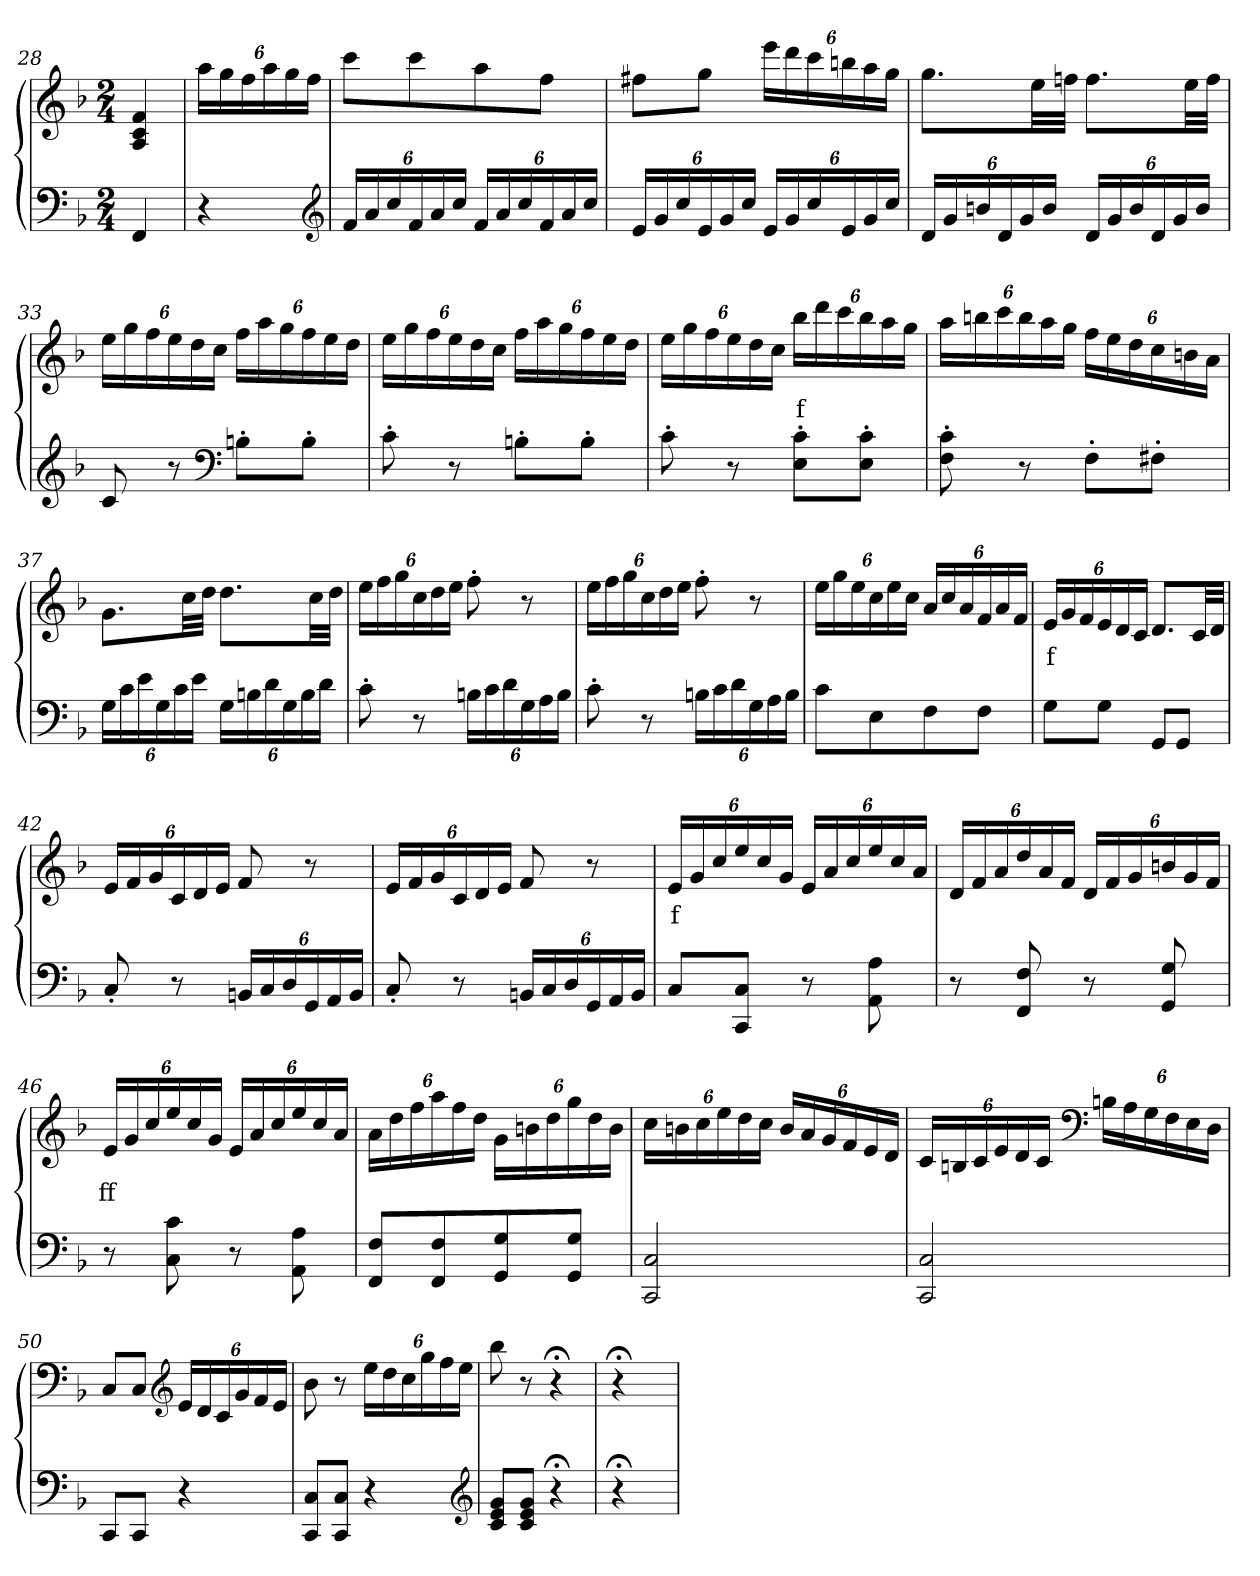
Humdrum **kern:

**kern	**kern	**text
*part2	*part1	*part1
*staff2	*staff1	*staff1
*clefF4	*clefG2	*
*k[b-]	*k[b-]	*
*M2/4	*M2/4	*
=28	=28	=28
4FF/	4A/ 4c/ 4f/	.
=29	=29	=29
4r	24aa\LL	.
.	24gg\	.
.	24ff\	.
.	24aa\	.
.	24gg\	.
.	24ff\JJ	.
*clefG2	*	*
=30	=30	=30
24f/LL	8ccc\L	.
24a/	.	.
24cc/	.	.
24f/	8ccc\	.
24a/	.	.
24cc/JJ	.	.
24f/LL	8aa\	.
24a/	.	.
24cc/	.	.
24f/	8ff\J	.
24a/	.	.
24cc/JJ	.	.
=31	=31	=31
24e/LL	8ff#X\L	.
24g/	.	.
24cc/	.	.
24e/	8gg\J	.
24g/	.	.
24cc/JJ	.	.
24e/LL	24eee\LL	.
24g/	24ddd\	.
24cc/	24ccc\	.
24e/	24bbn\	.
24g/	24aa\	.
24cc/JJ	24gg\JJ	.
=32	=32	=32
24d/LL	8.gg\L	.
24g/	.	.
24bn/	.	.
24d/	.	.
24g/	.	.
.	32ee\LL	.
24b/JJ	.	.
.	32ffn\JJJ	.
24d/LL	8.ff\L	.
24g/	.	.
24b/	.	.
24d/	.	.
24g/	.	.
.	32ee\LL	.
24b/JJ	.	.
.	32ff\JJJ	.
=33	=33	=33
8c/	24ee\LL	.
.	24gg\	.
.	24ff\	.
8r	24ee\	.
.	24dd\	.
.	24cc\JJ	.
*clefF4	*	*
8Bn'>\L	24ff\LL	.
.	24aa\	.
.	24gg\	.
8B'>\J	24ff\	.
.	24ee\	.
.	24dd\JJ	.
=34	=34	=34
8c'>\	24ee\LL	.
.	24gg\	.
.	24ff\	.
8r	24ee\	.
.	24dd\	.
.	24cc\JJ	.
8Bn'>\L	24ff\LL	.
.	24aa\	.
.	24gg\	.
8B'>\J	24ff\	.
.	24ee\	.
.	24dd\JJ	.
=35	=35	=35
8c'>\	24ee\LL	.
.	24gg\	.
.	24ff\	.
8r	24ee\	.
.	24dd\	.
.	24cc\JJ	.
8E\'> 8c\'>L	24bb-\LL	f
.	24ddd\	.
.	24ccc\	.
8E\'> 8c\'>J	24bb-\	.
.	24aa\	.
.	24gg\JJ	.
=36	=36	=36
8F\'> 8c\'>	24aa\LL	.
.	24bbn\	.
.	24ccc\	.
8r	24bb\	.
.	24aa\	.
.	24gg\JJ	.
8F'>\L	24ff\LL	.
.	24ee\	.
.	24dd\	.
8F#X'>\J	24cc\	.
.	24bn\	.
.	24a\JJ	.
=37	=37	=37
24G\LL	8.g\L	.
24c\	.	.
24e\	.	.
24G\	.	.
24c\	.	.
.	32cc\LL	.
24e\JJ	.	.
.	32dd\JJJ	.
24G\LL	8.dd\L	.
24Bn\	.	.
24d\	.	.
24G\	.	.
24B\	.	.
.	32cc\LL	.
24d\JJ	.	.
.	32dd\JJJ	.
=38	=38	=38
8c'>\	24ee\LL	.
.	24ff\	.
.	24gg\	.
8r	24cc\	.
.	24dd\	.
.	24ee\JJ	.
24Bn\LL	8ff'>\	.
24c\	.	.
24d\	.	.
24G\	8r	.
24A\	.	.
24B\JJ	.	.
=39	=39	=39
8c'>\	24ee\LL	.
.	24ff\	.
.	24gg\	.
8r	24cc\	.
.	24dd\	.
.	24ee\JJ	.
24Bn\LL	8ff'>\	.
24c\	.	.
24d\	.	.
24G\	8r	.
24A\	.	.
24B\JJ	.	.
=40	=40	=40
8c\L	24ee\LL	.
.	24gg\	.
.	24ee\	.
8E\	24cc\	.
.	24ee\	.
.	24cc\JJ	.
8F\	24a/LL	.
.	24cc/	.
.	24a/	.
8F\J	24f/	.
.	24a/	.
.	24f/JJ	.
=41	=41	=41
8G\L	24e/LL	f
.	24g/	.
.	24f/	.
8G\J	24e/	.
.	24d/	.
.	24c/JJ	.
8GG/L	8.d/L	.
8GG/J	.	.
.	32c/LL	.
.	32d/JJJ	.
=42	=42	=42
8C'>/	24e/LL	.
.	24f/	.
.	24g/	.
8r	24c/	.
.	24d/	.
.	24e/JJ	.
24BBn/LL	8f/	.
24C/	.	.
24D/	.	.
24GG/	8r	.
24AA/	.	.
24BB/JJ	.	.
=43	=43	=43
8C'>/	24e/LL	.
.	24f/	.
.	24g/	.
8r	24c/	.
.	24d/	.
.	24e/JJ	.
24BBn/LL	8f/	.
24C/	.	.
24D/	.	.
24GG/	8r	.
24AA/	.	.
24BB/JJ	.	.
=44	=44	=44
8C/L	24e/LL	f
.	24g/	.
.	24cc/	.
8CC/ 8C/J	24ee/	.
.	24cc/	.
.	24g/JJ	.
8r	24e/LL	.
.	24a/	.
.	24cc/	.
8AA\ 8A\	24ee/	.
.	24cc/	.
.	24a/JJ	.
=45	=45	=45
8r	24d/LL	.
.	24f/	.
.	24a/	.
8FF/ 8F/	24dd/	.
.	24a/	.
.	24f/JJ	.
8r	24d/LL	.
.	24f/	.
.	24g/	.
8GG/ 8G/	24bn/	.
.	24g/	.
.	24f/JJ	.
=46	=46	=46
8r	24e/LL	ff
.	24g/	.
.	24cc/	.
8C\ 8c\	24ee/	.
.	24cc/	.
.	24g/JJ	.
8r	24e/LL	.
.	24a/	.
.	24cc/	.
8AA\ 8A\	24ee/	.
.	24cc/	.
.	24a/JJ	.
=47	=47	=47
8FF/ 8F/L	24a\LL	.
.	24dd\	.
.	24ff\	.
8FF/ 8F/	24aa\	.
.	24ff\	.
.	24dd\JJ	.
8GG/ 8G/	24g\LL	.
.	24bn\	.
.	24dd\	.
8GG/ 8G/J	24gg\	.
.	24dd\	.
.	24b\JJ	.
=48	=48	=48
2CC/ 2C/	24cc\LL	.
.	24bn\	.
.	24cc\	.
.	24ee\	.
.	24dd\	.
.	24cc\JJ	.
.	24b/LL	.
.	24a/	.
.	24g/	.
.	24f/	.
.	24e/	.
.	24d/JJ	.
=49	=49	=49
2CC/ 2C/	24c/LL	.
.	24Bn/	.
.	24c/	.
.	24e/	.
.	24d/	.
.	24c/JJ	.
*	*clefF4	*
.	24Bn\LL	.
.	24A\	.
.	24G\	.
.	24F\	.
.	24E\	.
.	24D\JJ	.
=50	=50	=50
8CC/L	8C/L	.
8CC/J	8C/J	.
*	*clefG2	*
4r	24e/LL	.
.	24d/	.
.	24c/	.
.	24g/	.
.	24f/	.
.	24e/JJ	.
=51	=51	=51
8CC/ 8C/L	8b-\	.
8CC/ 8C/J	8r	.
4r	24ee\LL	.
.	24dd\	.
.	24cc\	.
.	24gg\	.
.	24ff\	.
.	24ee\JJ	.
*clefG2	*	*
=52	=52	=52
8c/ 8e/ 8g/L	8bb-\	.
8c/ 8e/ 8g/J	8r	.
4r;<	4r;<	.
=53	=53	=53
4r;<	4r;<	.
=	=	=
*-	*-	*-
